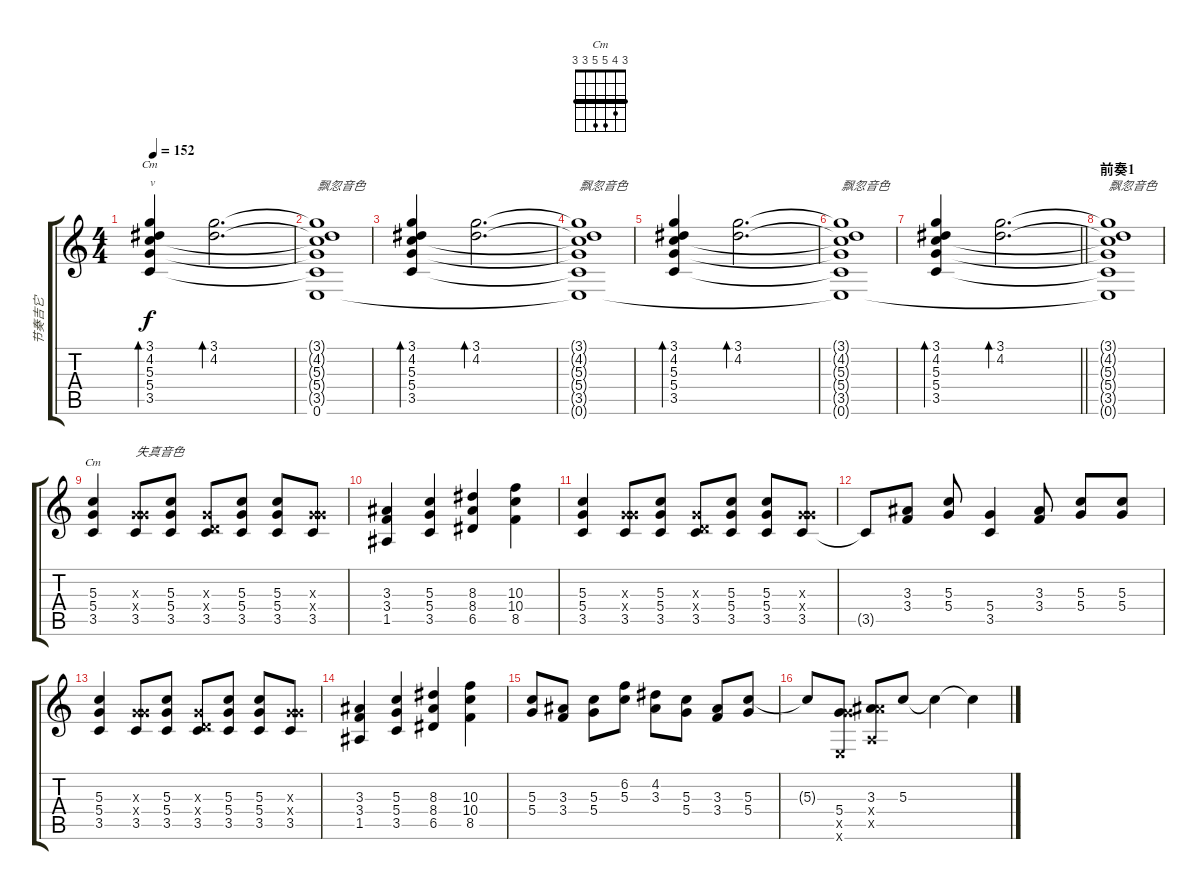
\track ("节奏吉它" "节奏吉它") {instrument distortionguitar}
\staff {score tabs}
\tuning (E4 B3 G3 D3 A2 E2) {hide}
\chord ("Cm" 3 4 5 5 3 x) {barre 3}
\chord ("Cm" 3 4 5 5 3 3) {barre 3}
\ts (4 4)
\tempo 152
\clef g2
\ks c
(3.1 4.2 5.3 5.4 3.5).4{bd 480 ch "Cm" txt "v" dy f volume 16 instrument electricguitarclean} (3.1 4.2).2{d bd 240} |
(3.1{t} 4.2{t} 5.3{t} 5.4{t} 3.5{t} 0.6).1{txt "飘忽音色"} |
(3.1 4.2 5.3 5.4 3.5).4{bd 480 volume 16 instrument electricguitarclean} (3.1 4.2).2{d bd 240} |
(3.1{t} 4.2{t} 5.3{t} 5.4{t} 3.5{t} 0.6{t}).1{txt "飘忽音色"} |
(3.1 4.2 5.3 5.4 3.5).4{bd 480 volume 16 instrument electricguitarclean} (3.1 4.2).2{d bd 240} |
(3.1{t} 4.2{t} 5.3{t} 5.4{t} 3.5{t} 0.6{t}).1{txt "飘忽音色"} |
\barLineRight lightlight
(3.1 4.2 5.3 5.4 3.5).4{bd 480 volume 16 instrument electricguitarclean} (3.1 4.2).2{d bd 240} |
\section ("" "前奏1")
(3.1{t} 4.2{t} 5.3{t} 5.4{t} 3.5{t} 0.6{t}).1{txt "飘忽音色"} |
(5.3 5.4 3.5).4{ch "Cm" volume 16 instrument overdrivenguitar} (0.3{x} 5.4{x} 3.5).8{txt "失真音色"} (5.3 5.4 3.5).8 (0.3{x} 0.4{x} 3.5).8 (5.3 5.4 3.5).8 (5.3 5.4 3.5).8 (0.3{x} 5.4{x} 3.5).8 |
(3.3 3.4 1.5).4 (5.3 5.4 3.5).4 (8.3 8.4 6.5).4 (10.3 10.4 8.5).4 |
(5.3 5.4 3.5).4 (0.3{x} 5.4{x} 3.5).8 (5.3 5.4 3.5).8 (0.3{x} 0.4{x} 3.5).8 (5.3 5.4 3.5).8 (5.3 5.4 3.5).8 (0.3{x} 5.4{x} 3.5).8 |
3.5{t}.8 (3.3 3.4).8 (5.3 5.4).8 (5.4 3.5).4 (3.3 3.4).8 (5.3 5.4).8 (5.3 5.4).8 |
(5.3 5.4 3.5).4 (0.3{x} 5.4{x} 3.5).8 (5.3 5.4 3.5).8 (0.3{x} 0.4{x} 3.5).8 (5.3 5.4 3.5).8 (5.3 5.4 3.5).8 (0.3{x} 5.4{x} 3.5).8 |
(3.3 3.4 1.5).4 (5.3 5.4 3.5).4 (8.3 8.4 6.5).4 (10.3 10.4 8.5).4 |
(5.3 5.4).8 (3.3 3.4).8 (5.3 5.4).8 (6.2 5.3).8 (4.2 3.3).8 (5.3 5.4).8 (3.3 3.4).8 (5.3 5.4).8 |
5.3{t}.8 (5.4 10.5{x} 0.6{x}).8 (3.3 8.4{x} 0.5{x}).8 5.3.8 5.3{t}.4 5.3{t}.4
